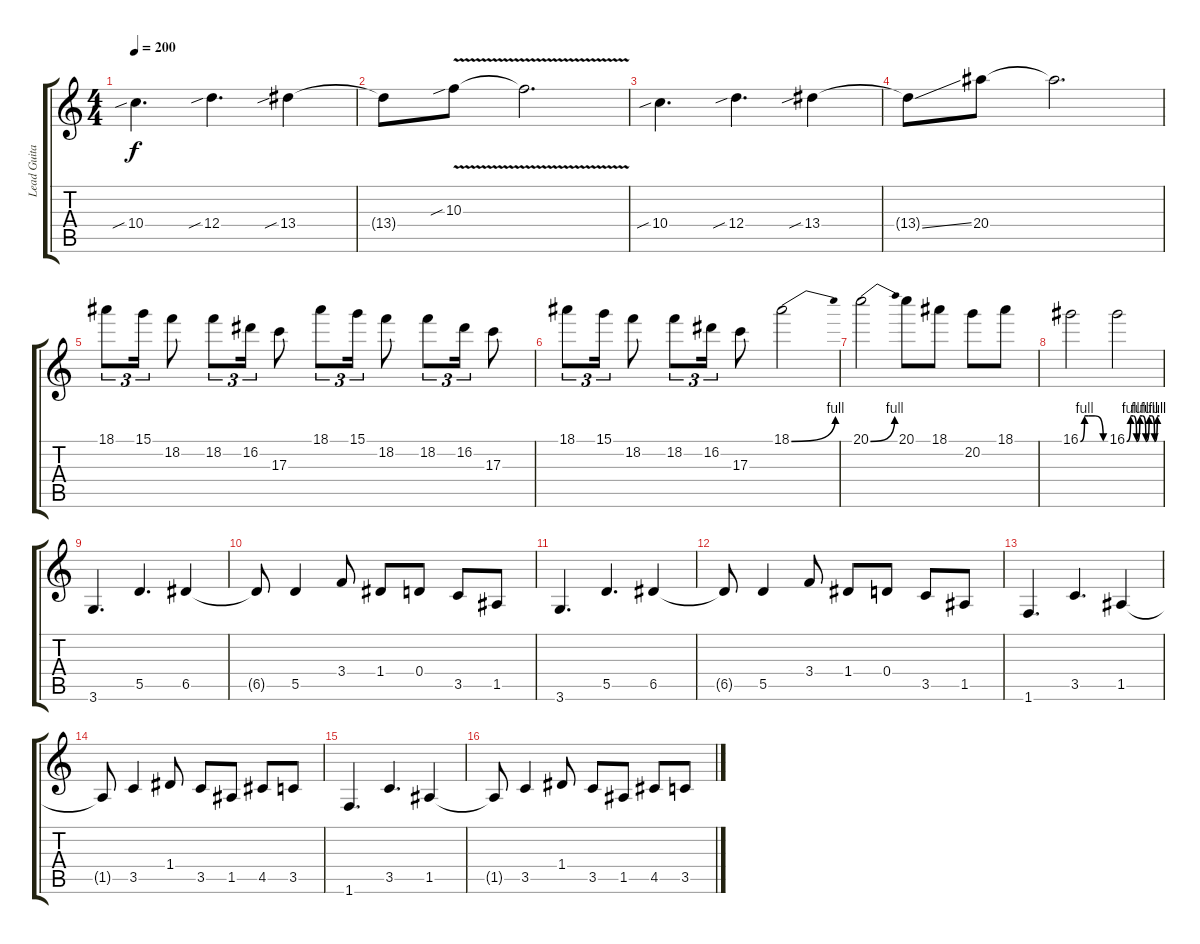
\track ("Lead Guitar" "Lead Guita") {instrument distortionguitar}
\staff {score tabs}
\tuning (E4 B3 G3 D3 A2 E2) {hide}
\ts (4 4)
\tempo 200
\clef g2
\ks c
10.4{sib}.4{d dy f} 12.4{sib}.4{d} 13.4{sib}.4 |
13.4{t}.8 10.3{v sib}.8 10.3{t}.2{d} |
10.4{sib}.4{d} 12.4{sib}.4{d} 13.4{sib}.4 |
13.4{ss t}.8 20.4.8 20.4{t}.2{d} |
18.1.8{tu (3 2)} 15.1.16{tu (3 2)} 18.2.8 18.2.8{tu (3 2)} 16.2.16{tu (3 2)} 17.3.8 18.1.8{tu (3 2)} 15.1.16{tu (3 2)} 18.2.8 18.2.8{tu (3 2)} 16.2.16{tu (3 2)} 17.3.8 |
18.1.8{tu (3 2)} 15.1.16{tu (3 2)} 18.2.8 18.2.8{tu (3 2)} 16.2.16{tu (3 2)} 17.3.8 18.1{be (bend 0 0 60 4)}.2 |
20.1{be (bend 0 0 60 4)}.2 20.1.8 18.1.8 20.2.8 18.1.8 |
16.1{be (custom 0 0 10 4 20 4 35 4 55 0 60 0)}.2 16.1{be (custom 0 0 7 4 12 4 18 0 24 4 29 4 35 0 41 4 46 4 51 0 56 4 60 4)}.2 |
3.6.4{d} 5.5.4{d} 6.5.4 |
6.5{t}.8 5.5.4 3.4.8 1.4.8 0.4.8 3.5.8 1.5.8 |
3.6.4{d} 5.5.4{d} 6.5.4 |
6.5{t}.8 5.5.4 3.4.8 1.4.8 0.4.8 3.5.8 1.5.8 |
1.6.4{d} 3.5.4{d} 1.5.4 |
1.5{t}.8 3.5.4 1.4.8 3.5.8 1.5.8 4.5.8 3.5.8 |
1.6.4{d} 3.5.4{d} 1.5.4 |
1.5{t}.8 3.5.4 1.4.8 3.5.8 1.5.8 4.5.8 3.5.8
